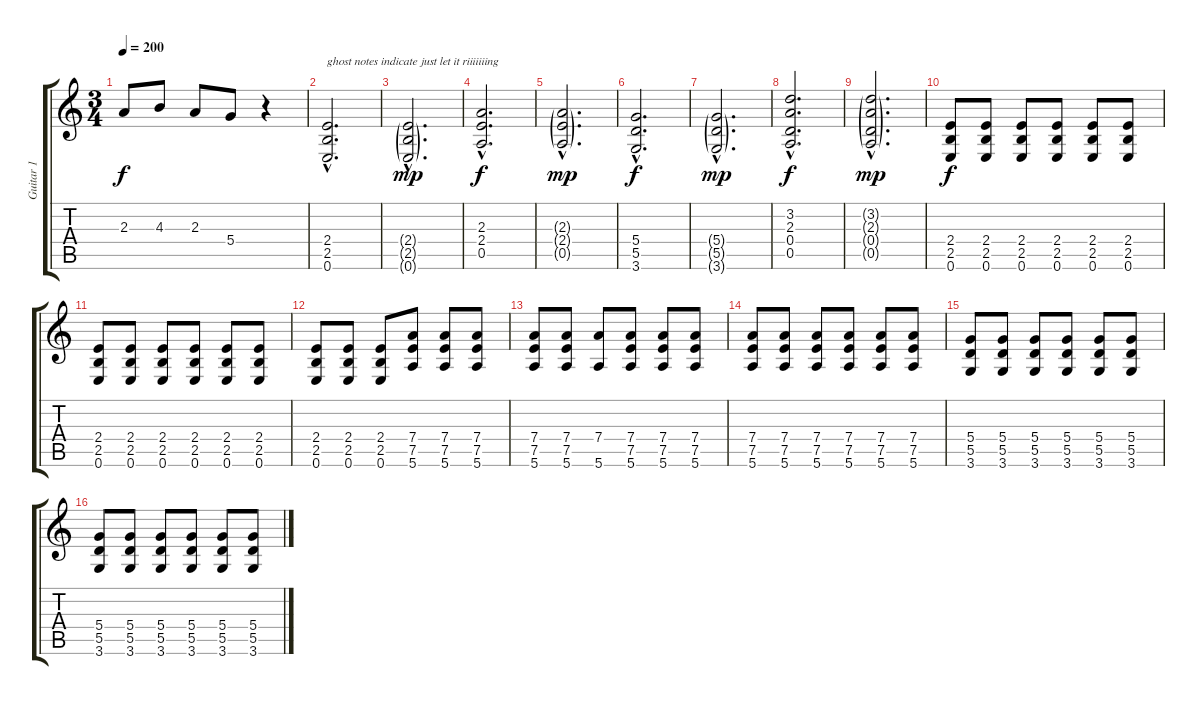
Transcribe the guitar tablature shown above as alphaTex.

\track ("Guitar 1" "Guitar 1") {instrument distortionguitar}
\staff {score tabs}
\tuning (E4 B3 G3 D3 A2 E2) {hide}
\ts (3 4)
\tempo 200
\clef g2
\ks c
2.3.8{dy f} 4.3.8 2.3.8 5.4.8 r.4 |
(2.4{hac} 2.5{hac} 0.6{hac}).2{d txt "ghost notes indicate just let it riiiiiiing"} |
(2.4{g hac} 2.5{g hac} 0.6{g hac}).2{d dy mp} |
(2.3{hac} 2.4{hac} 0.5{hac}).2{d dy f} |
(2.3{g hac} 2.4{g hac} 0.5{g hac}).2{d dy mp} |
(5.4{hac} 5.5{hac} 3.6{hac}).2{d dy f} |
(5.4{g hac} 5.5{g hac} 3.6{g hac}).2{d dy mp} |
(3.2{hac} 2.3{hac} 0.4{hac} 0.5{hac}).2{d dy f} |
(3.2{g hac} 2.3{g hac} 0.4{g hac} 0.5{g hac}).2{d dy mp} |
(2.4 2.5 0.6).8{dy f} (2.4 2.5 0.6).8 (2.4 2.5 0.6).8 (2.4 2.5 0.6).8 (2.4 2.5 0.6).8 (2.4 2.5 0.6).8 |
(2.4 2.5 0.6).8 (2.4 2.5 0.6).8 (2.4 2.5 0.6).8 (2.4 2.5 0.6).8 (2.4 2.5 0.6).8 (2.4 2.5 0.6).8 |
(2.4 2.5 0.6).8 (2.4 2.5 0.6).8 (2.4 2.5 0.6).8 (7.4 7.5 5.6).8 (7.4 7.5 5.6).8 (7.4 7.5 5.6).8 |
(7.4 7.5 5.6).8 (7.4 7.5 5.6).8 (7.4 5.6).8 (7.4 7.5 5.6).8 (7.4 7.5 5.6).8 (7.4 7.5 5.6).8 |
(7.4 7.5 5.6).8 (7.4 7.5 5.6).8 (7.4 7.5 5.6).8 (7.4 7.5 5.6).8 (7.4 7.5 5.6).8 (7.4 7.5 5.6).8 |
(5.4 5.5 3.6).8 (5.4 5.5 3.6).8 (5.4 5.5 3.6).8 (5.4 5.5 3.6).8 (5.4 5.5 3.6).8 (5.4 5.5 3.6).8 |
(5.4 5.5 3.6).8 (5.4 5.5 3.6).8 (5.4 5.5 3.6).8 (5.4 5.5 3.6).8 (5.4 5.5 3.6).8 (5.4 5.5 3.6).8
